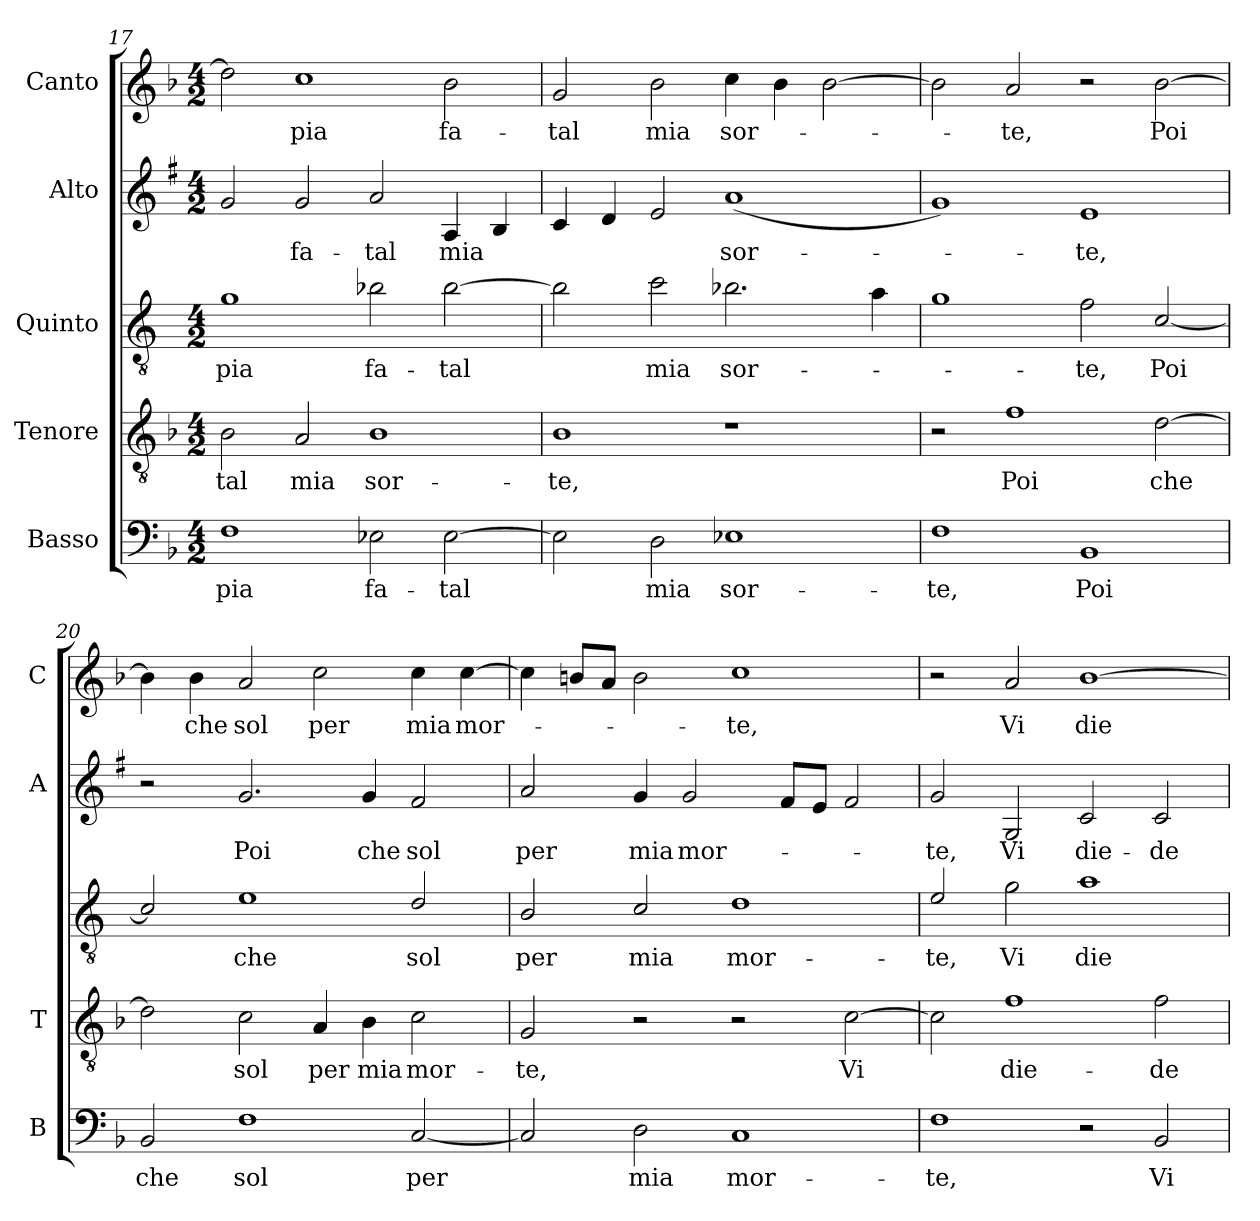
**kern	**text	**kern	**text	**kern	**text	**kern	**text	**kern	**text
*part5	*part5	*part4	*part4	*part3	*part3	*part2	*part2	*part1	*part1
*staff5	*staff5	*staff4	*staff4	*staff3	*staff3	*staff2	*staff2	*staff1	*staff1
*I"Basso	*	*I"Tenore	*	*I"Quinto	*	*I"Alto	*	*I"Canto	*
*I'B	*	*I'T	*	*	*	*I'A	*	*I'C	*
*clefF4	*	*clefGv2	*	*clefGv2	*	*clefG2	*	*clefG2	*
*	*	*	*	*ITrd4c7	*	*ITrd1c2	*	*	*
*k[b-]	*	*k[b-]	*	*k[b-]	*	*k[b-]	*	*k[b-]	*
*F:	*	*F:	*	*F:	*	*F:	*	*F:	*
*M4/2	*	*M4/2	*	*M4/2	*	*M4/2	*	*M4/2	*
=17	=17	=17	=17	=17	=17	=17	=17	=17	=17
!	!LO:LY:b	!	!LO:LY:b	!	!LO:LY:b	!	!	!	!
1F	-pia	2B-\	-tal	1c	-pia	2f/	.	2dd\]	.
!	!	!	!LO:LY:b	!	!	!	!LO:LY:b	!	!LO:LY:b
.	.	2A/	mia	.	.	2f/	fa-	1cc	-pia
!	!LO:LY:b	!	!LO:LY:b	!	!LO:LY:b	!	!LO:LY:b	!	!
2E-X\	fa-	1B-	sor-	2e-X\	fa-	2g/	-tal	.	.
!	!LO:LY:b	!	!	!	!LO:LY:b	!	!LO:LY:b	!	!LO:LY:b
[2E-\	-tal	.	.	[2e-\	-tal	4G/	mia	2b-\	fa-
.	.	.	.	.	.	4A/	.	.	.
!!LO:PB:g=z
=18	=18	=18	=18	=18	=18	=18	=18	=18	=18
!	!	!	!LO:LY:b	!	!	!	!	!	!LO:LY:b
2E-\]	.	1B-	-te,	2e-\]	.	4B-/	.	2g/	-tal
.	.	.	.	.	.	4c/	.	.	.
!	!LO:LY:b	!	!	!	!LO:LY:b	!	!	!	!LO:LY:b
2D\	mia	.	.	2f\	mia	2d/	.	2b-\	mia
!	!LO:LY:b	!	!	!	!LO:LY:b	!	!LO:LY:b	!	!LO:LY:b
1E-X	sor-	1r	.	2.e-X\	sor-	(<1g	sor-	4cc\	sor-
.	.	.	.	.	.	.	.	4b-\	.
.	.	.	.	.	.	.	.	[2b-\	.
.	.	.	.	4d\	.	.	.	.	.
=19	=19	=19	=19	=19	=19	=19	=19	=19	=19
!	!LO:LY:b	!	!	!	!	!	!	!	!
1F	-te,	2r	.	1c	.	1f)	.	2b-\]	.
!	!	!	!LO:LY:b	!	!	!	!	!	!LO:LY:b
.	.	1f	Poi	.	.	.	.	2a/	-te,
!	!LO:LY:b	!	!	!	!LO:LY:b	!	!LO:LY:b	!	!
1BB-	Poi	.	.	2B-\	-te,	1d	-te,	2r	.
!	!	!	!LO:LY:b	!	!LO:LY:b	!	!	!	!LO:LY:b
.	.	[2d\	che	[2F/	Poi	.	.	[2b-\	Poi
=20	=20	=20	=20	=20	=20	=20	=20	=20	=20
!	!LO:LY:b	!	!	!	!	!	!	!	!
2BB-/	che	2d\]	.	2F/]	.	2r	.	4b-\]	.
!	!	!	!	!	!	!	!	!	!LO:LY:b
.	.	.	.	.	.	.	.	4b-\	che
!	!LO:LY:b	!	!LO:LY:b	!	!LO:LY:b	!	!LO:LY:b	!	!LO:LY:b
1F	sol	2c\	sol	1A	che	2.f/	Poi	2a/	sol
!	!	!	!LO:LY:b	!	!	!	!	!	!LO:LY:b
.	.	4A/	per	.	.	.	.	2cc\	per
!	!	!	!LO:LY:b	!	!	!	!LO:LY:b	!	!
.	.	4B-\	mia	.	.	4f/	che	.	.
!	!LO:LY:b	!	!LO:LY:b	!	!LO:LY:b	!	!LO:LY:b	!	!LO:LY:b
[2C/	per	2c\	mor-	2G/	sol	2e/	sol	4cc\	mia
!	!	!	!	!	!	!	!	!	!LO:LY:b
.	.	.	.	.	.	.	.	[4cc\	mor-
=21	=21	=21	=21	=21	=21	=21	=21	=21	=21
!	!	!	!LO:LY:b	!	!LO:LY:b	!	!LO:LY:b	!	!
2C/]	.	2G/	-te,	2E/	per	2g/	per	4cc\]	.
.	.	.	.	.	.	.	.	8bn/L	.
.	.	.	.	.	.	.	.	8a/J	.
!	!LO:LY:b	!	!	!	!LO:LY:b	!	!LO:LY:b	!	!
2D\	mia	2r	.	2F/	mia	4f/	mia	2b\	.
!	!	!	!	!	!	!	!LO:LY:b	!	!
.	.	.	.	.	.	2f/	mor-	.	.
!	!LO:LY:b	!	!	!	!LO:LY:b	!	!	!	!LO:LY:b
1C	mor-	2r	.	1G	mor-	.	.	1cc	-te,
.	.	.	.	.	.	8e/L	.	.	.
.	.	.	.	.	.	8d/J	.	.	.
!	!	!	!LO:LY:b	!	!	!	!	!	!
.	.	[2c\	Vi	.	.	2e/	.	.	.
!!LO:LB:g=z
=22	=22	=22	=22	=22	=22	=22	=22	=22	=22
!	!LO:LY:b	!	!	!	!LO:LY:b	!	!LO:LY:b	!	!
1F	-te,	2c\]	.	2A/	-te,	2f/	-te,	2r	.
!	!	!	!LO:LY:b	!	!LO:LY:b	!	!LO:LY:b	!	!LO:LY:b
.	.	1f	die-	2c\	Vi	2F/	Vi	2a/	Vi
!	!	!	!	!	!LO:LY:b	!	!LO:LY:b	!	!LO:LY:b
2r	.	.	.	1d	die-	2B-/	die-	[1b-	die-
!	!LO:LY:b	!	!LO:LY:b	!	!	!	!LO:LY:b	!	!
2BB-/	Vi	2f\	-de	.	.	2B-/	-de	.	.
=	=	=	=	=	=	=	=	=	=
*-	*-	*-	*-	*-	*-	*-	*-	*-	*-
